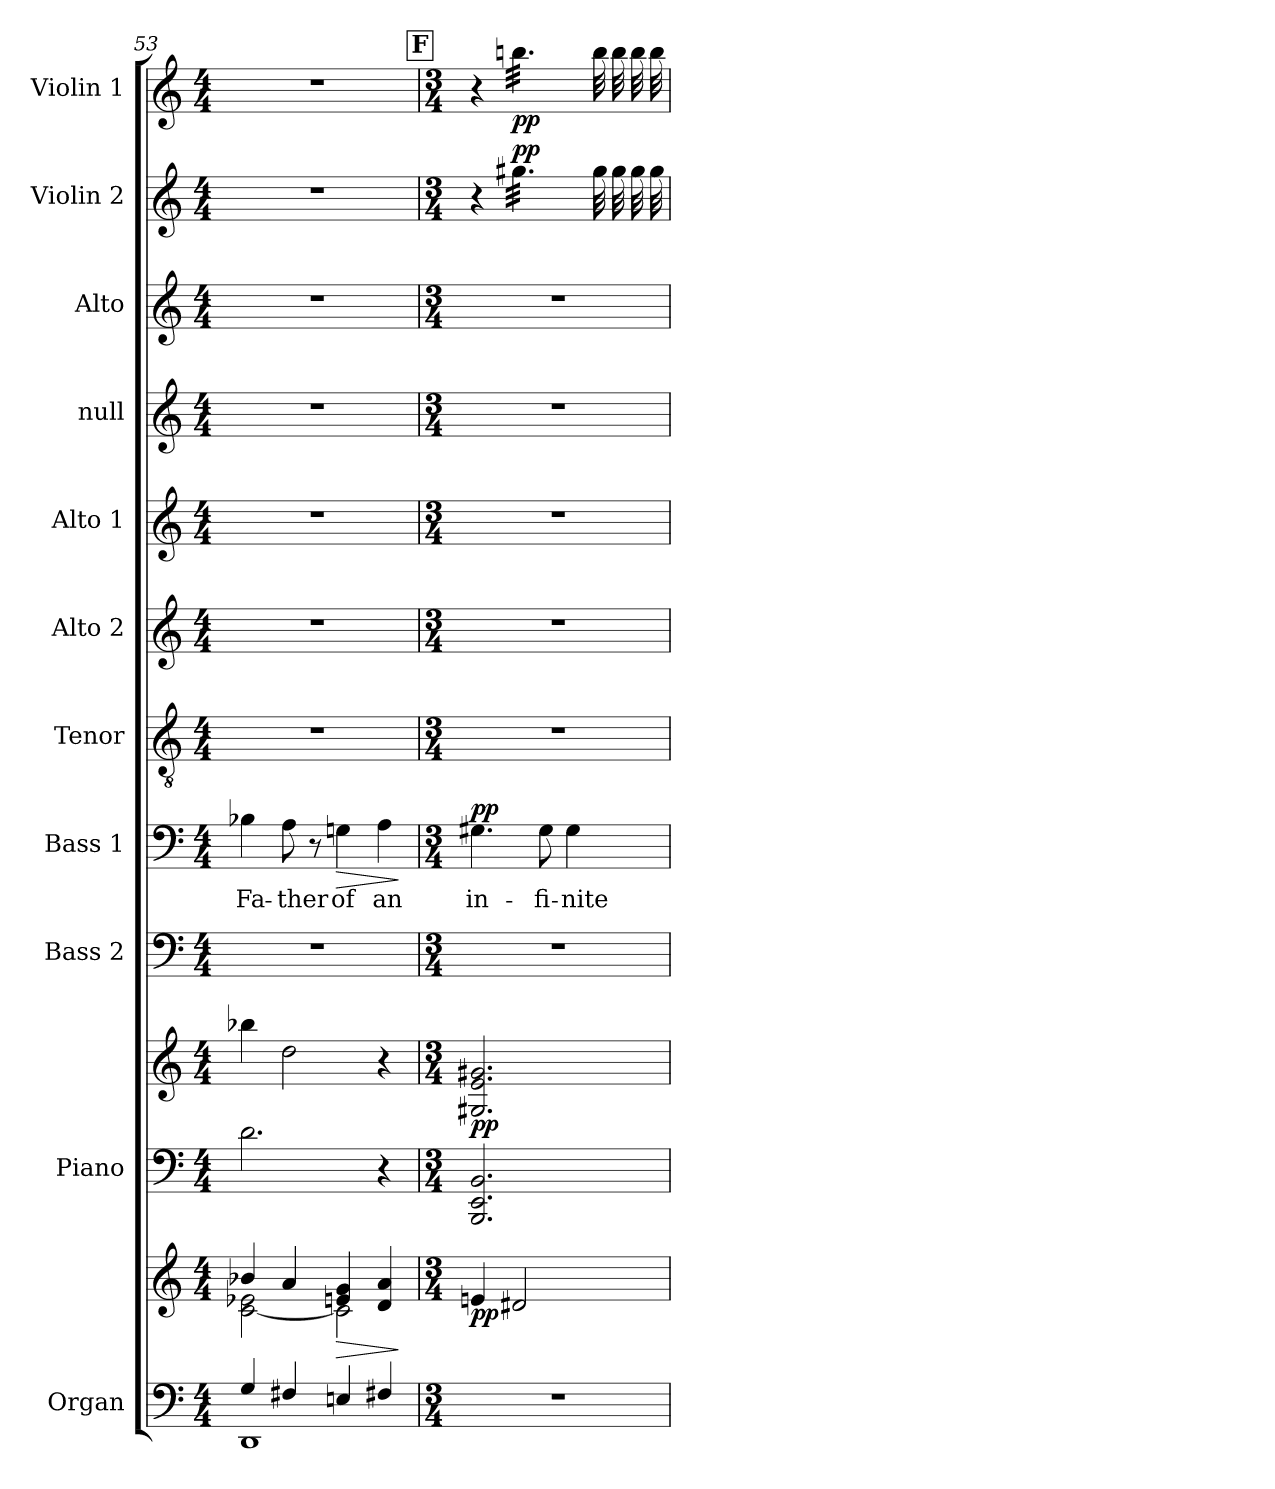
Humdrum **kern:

**kern	**kern	**dynam	**kern	**kern	**dynam	**kern	**kern	**text	**dynam	**kern	**kern	**kern	**kern	**kern	**kern	**dynam	**kern	**dynam
*part11	*part11	*part11	*part10	*part10	*part10	*part9	*part8	*part8	*part8	*part7	*part6	*part5	*part4	*part3	*part2	*part2	*part1	*part1
*staff13	*staff12	*staff12/13	*staff11	*staff10	*staff10/11	*staff9	*staff8	*staff8	*staff8	*staff7	*staff6	*staff5	*staff4	*staff3	*staff2	*staff2	*staff1	*staff1
*I"Organ	*	*	*I"Piano	*	*	*I"Bass 2	*I"Bass 1	*	*	*I"Tenor	*I"Alto 2	*I"Alto 1	*I"null	*I"Alto	*I"Violin 2	*	*I"Violin 1	*
*I'Org.	*	*	*	*	*	*I'B. 2	*I'B. 1	*	*	*I'T.	*I'A. 2	*I'A. 1	*	*	*I'Vln. 2	*	*I'Vln. 1	*
!!LO:PB:g=z
*clefF4	*clefG2	*	*clefF4	*clefG2	*	*clefF4	*clefF4	*	*	*clefGv2	*clefG2	*clefG2	*clefG2	*clefG2	*clefG2	*	*clefG2	*
*k[]	*k[]	*	*k[]	*k[]	*	*k[]	*k[]	*	*	*k[]	*k[]	*k[]	*k[]	*k[]	*k[]	*	*k[]	*
*M4/4	*M4/4	*	*M4/4	*M4/4	*	*M4/4	*M4/4	*	*	*M4/4	*M4/4	*M4/4	*M4/4	*M4/4	*M4/4	*	*M4/4	*
=53	=53	=53	=53	=53	=53	=53	=53	=53	=53	=53	=53	=53	=53	=53	=53	=53	=53	=53
*^	*^	*	*	*	*	*	*	*	*	*	*	*	*	*	*	*	*	*
!	!	!	!	!	!	!	!	!	!	!LO:LY:b	!	!	!	!	!	!	!	!	!	!
4G/	1DD	4b-X/	[2c\ 2e-X\	.	2.d\	4bb-X\	.	1r	4B-X\	Fa-	.	1r	1r	1r	1r	1r	1r	.	1r	.
!	!	!	!	!	!	!	!	!	!	!LO:LY:b	!	!	!	!	!	!	!	!	!	!
4F#X/	.	4a/	.	.	.	2dd\	.	.	8A\	-ther	.	.	.	.	.	.	.	.	.	.
.	.	.	.	.	.	.	.	.	8r	.	.	.	.	.	.	.	.	.	.	.
!	!	!	!	!LO:HP:b	!	!	!	!	!	!LO:LY:b	!LO:HP:b	!	!	!	!	!	!	!	!	!
4En/	.	4en/ 4g/	2c\]	>	.	.	.	.	4Gn\	of	>	.	.	.	.	.	.	.	.	.
!	!	!	!	!	!	!	!	!	!	!LO:LY:b	!	!	!	!	!	!	!	!	!	!
4F#X/	.	4d/ 4a/	.	.	4r	4r	.	.	4A\	an	.	.	.	.	.	.	.	.	.	.
*v	*v	*	*	*	*	*	*	*	*	*	*	*	*	*	*	*	*	*	*	*
*	*v	*v	*	*	*	*	*	*	*	*	*	*	*	*	*	*	*	*	*
.	.	]	.	.	.	.	.	.	]	.	.	.	.	.	.	.	.	.
!!LO:REH:place=s1:a:B:fs=14:t=F
=54	=54	=54	=54	=54	=54	=54	=54	=54	=54	=54	=54	=54	=54	=54	=54	=54	=54	=54
*M3/4	*M3/4	*	*M3/4	*M3/4	*	*M3/4	*M3/4	*	*	*M3/4	*M3/4	*M3/4	*M3/4	*M3/4	*M3/4	*	*M3/4	*
!	!	!LO:DY:b	!	!	!LO:DY:b	!	!	!LO:LY:b	!LO:DY:a	!	!	!	!	!	!	!	!	!
2.r	4en/	pp	2.BBB/ 2.EE/ 2.BB/	2.G#X/ 2.e/ 2.g#X/	pp	2.r	4.G#X\	in-	pp	2.r	2.r	2.r	2.r	2.r	4r	.	4r	.
!	!	!	!	!	!	!	!	!	!	!	!	!	!	!	!	!LO:DY:a	!	!LO:DY:b
*	*	*	*	*	*	*	*	*	*	*	*	*	*	*	*tremolo	*	*	*
*	*	*	*	*	*	*	*	*	*	*	*	*	*	*	*	*	*tremolo	*
.	2d#X/	.	.	.	.	.	.	.	.	.	.	.	.	.	32gg#X\LLL	pp	32bbn\LLL	pp
.	.	.	.	.	.	.	.	.	.	.	.	.	.	.	32gg#X\	.	32bbn\	.
.	.	.	.	.	.	.	.	.	.	.	.	.	.	.	32gg#X\	.	32bbn\	.
.	.	.	.	.	.	.	.	.	.	.	.	.	.	.	32gg#X\	.	32bbn\	.
!	!	!	!	!	!	!	!	!LO:LY:b	!	!	!	!	!	!	!	!	!	!
.	.	.	.	.	.	.	8G#\	-fi-	.	.	.	.	.	.	32gg#X\	.	32bbn\	.
.	.	.	.	.	.	.	.	.	.	.	.	.	.	.	32gg#X\	.	32bbn\	.
.	.	.	.	.	.	.	.	.	.	.	.	.	.	.	32gg#X\	.	32bbn\	.
.	.	.	.	.	.	.	.	.	.	.	.	.	.	.	32gg#X\	.	32bbn\	.
!	!	!	!	!	!	!	!	!LO:LY:b	!	!	!	!	!	!	!	!	!	!
.	.	.	.	.	.	.	4G#\	-nite	.	.	.	.	.	.	32gg#X\	.	32bbn\	.
.	.	.	.	.	.	.	.	.	.	.	.	.	.	.	32gg#X\	.	32bbn\	.
.	.	.	.	.	.	.	.	.	.	.	.	.	.	.	32gg#X\	.	32bbn\	.
.	.	.	.	.	.	.	.	.	.	.	.	.	.	.	32gg#X\JJJ	.	32bbn\JJJ	.
.	.	.	.	.	.	.	.	.	.	.	.	.	.	.	32gg#\	.	32bb\	.
.	.	.	.	.	.	.	.	.	.	.	.	.	.	.	32gg#\	.	32bb\	.
.	.	.	.	.	.	.	.	.	.	.	.	.	.	.	32gg#\	.	32bb\	.
.	.	.	.	.	.	.	.	.	.	.	.	.	.	.	32gg#\	.	32bb\	.
*	*	*	*	*	*	*	*	*	*	*	*	*	*	*	*	*	*Xtremolo	*
*	*	*	*	*	*	*	*	*	*	*	*	*	*	*	*Xtremolo	*	*	*
=	=	=	=	=	=	=	=	=	=	=	=	=	=	=	=	=	=	=
*-	*-	*-	*-	*-	*-	*-	*-	*-	*-	*-	*-	*-	*-	*-	*-	*-	*-	*-
